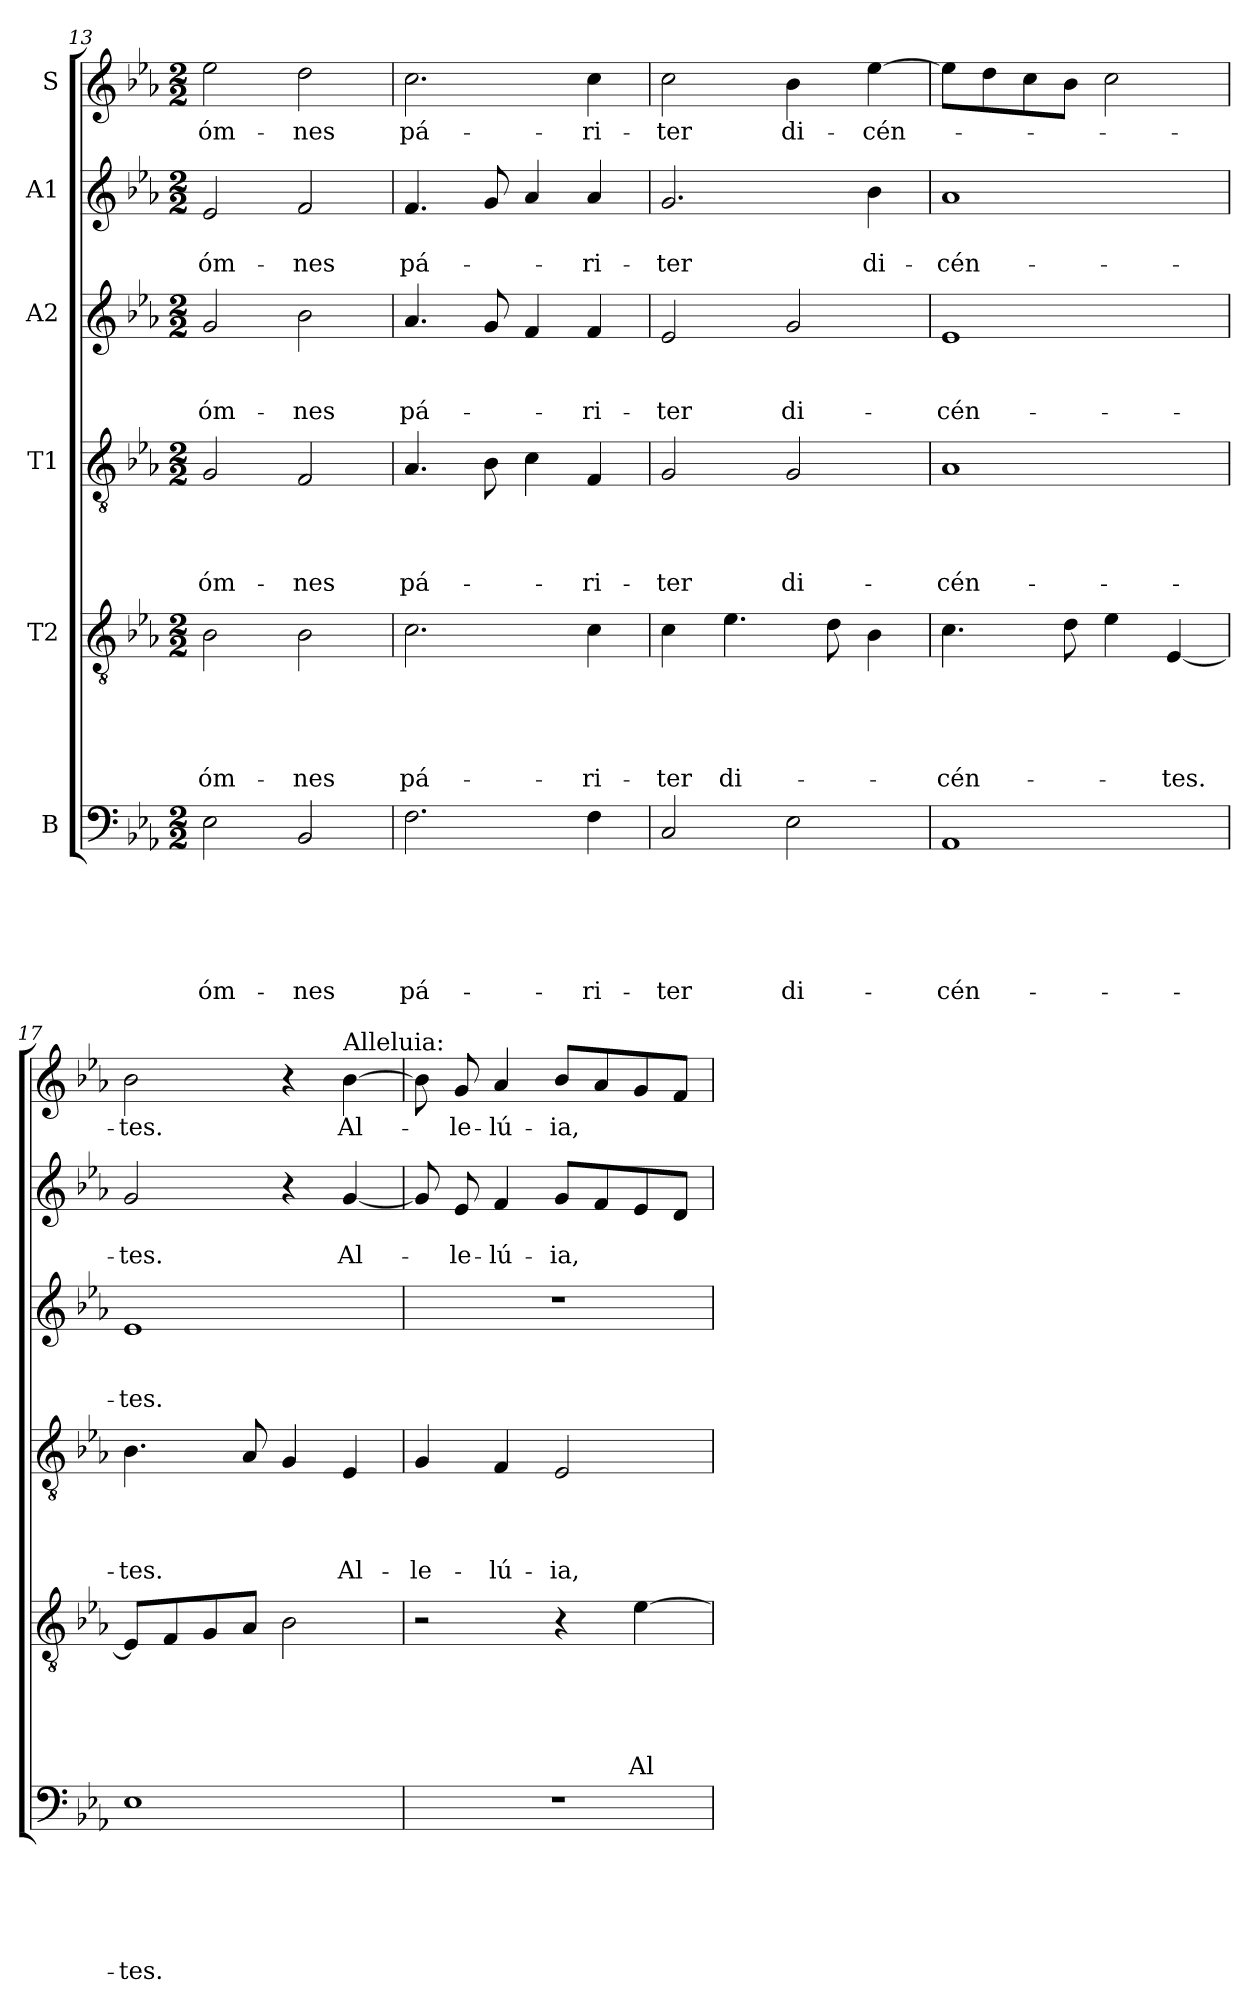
**kern	**text	**text	**text	**text	**text	**text	**kern	**text	**text	**text	**text	**text	**kern	**text	**text	**text	**text	**kern	**text	**text	**text	**kern	**text	**text	**kern	**text
*part6	*part6	*part6	*part6	*part6	*part6	*part6	*part5	*part5	*part5	*part5	*part5	*part5	*part4	*part4	*part4	*part4	*part4	*part3	*part3	*part3	*part3	*part2	*part2	*part2	*part1	*part1
*staff6	*staff6	*staff6	*staff6	*staff6	*staff6	*staff6	*staff5	*staff5	*staff5	*staff5	*staff5	*staff5	*staff4	*staff4	*staff4	*staff4	*staff4	*staff3	*staff3	*staff3	*staff3	*staff2	*staff2	*staff2	*staff1	*staff1
*I"B	*	*	*	*	*	*	*I"T2	*	*	*	*	*	*I"T1	*	*	*	*	*I"A2	*	*	*	*I"A1	*	*	*I"S	*
!!LO:PB:g=z
*clefF4	*	*	*	*	*	*	*clefGv2	*	*	*	*	*	*clefGv2	*	*	*	*	*clefG2	*	*	*	*clefG2	*	*	*clefG2	*
*k[b-e-a-]	*	*	*	*	*	*	*k[b-e-a-]	*	*	*	*	*	*k[b-e-a-]	*	*	*	*	*k[b-e-a-]	*	*	*	*k[b-e-a-]	*	*	*k[b-e-a-]	*
*E-:	*	*	*	*	*	*	*E-:	*	*	*	*	*	*E-:	*	*	*	*	*E-:	*	*	*	*E-:	*	*	*E-:	*
*M2/2	*	*	*	*	*	*	*M2/2	*	*	*	*	*	*M2/2	*	*	*	*	*M2/2	*	*	*	*M2/2	*	*	*M2/2	*
=13	=13	=13	=13	=13	=13	=13	=13	=13	=13	=13	=13	=13	=13	=13	=13	=13	=13	=13	=13	=13	=13	=13	=13	=13	=13	=13
!	!	!	!	!	!	!LO:LY:b	!	!	!	!	!	!LO:LY:b	!	!	!	!	!LO:LY:b	!	!	!	!LO:LY:b	!	!	!LO:LY:b	!	!LO:LY:b
2E-\	.	.	.	.	.	óm-	2B-\	.	.	.	.	óm-	2G/	.	.	.	óm-	2g/	.	.	óm-	2e-/	.	óm-	2ee-\	óm-
!	!	!	!	!	!	!LO:LY:b	!	!	!	!	!	!LO:LY:b	!	!	!	!	!LO:LY:b	!	!	!	!LO:LY:b	!	!	!LO:LY:b	!	!LO:LY:b
2BB-/	.	.	.	.	.	-nes	2B-\	.	.	.	.	-nes	2F/	.	.	.	-nes	2b-\	.	.	-nes	2f/	.	-nes	2dd\	-nes
=14	=14	=14	=14	=14	=14	=14	=14	=14	=14	=14	=14	=14	=14	=14	=14	=14	=14	=14	=14	=14	=14	=14	=14	=14	=14	=14
!	!	!	!	!	!	!LO:LY:b	!	!	!	!	!	!LO:LY:b	!	!	!	!	!LO:LY:b	!	!	!	!LO:LY:b	!	!	!LO:LY:b	!	!LO:LY:b
2.F\	.	.	.	.	.	pá-	2.c\	.	.	.	.	pá-	4.A-/	.	.	.	pá-	4.a-/	.	.	pá-	4.f/	.	pá-	2.cc\	pá-
.	.	.	.	.	.	.	.	.	.	.	.	.	8B-\	.	.	.	.	8g/	.	.	.	8g/	.	.	.	.
.	.	.	.	.	.	.	.	.	.	.	.	.	4c\	.	.	.	.	4f/	.	.	.	4a-/	.	.	.	.
!	!	!	!	!	!	!LO:LY:b	!	!	!	!	!	!LO:LY:b	!	!	!	!	!LO:LY:b	!	!	!	!LO:LY:b	!	!	!LO:LY:b	!	!LO:LY:b
4F\	.	.	.	.	.	-ri-	4c\	.	.	.	.	-ri-	4F/	.	.	.	-ri-	4f/	.	.	-ri-	4a-/	.	-ri-	4cc\	-ri-
=15	=15	=15	=15	=15	=15	=15	=15	=15	=15	=15	=15	=15	=15	=15	=15	=15	=15	=15	=15	=15	=15	=15	=15	=15	=15	=15
!	!	!	!	!	!	!LO:LY:b	!	!	!	!	!	!LO:LY:b	!	!	!	!	!LO:LY:b	!	!	!	!LO:LY:b	!	!	!LO:LY:b	!	!LO:LY:b
2C/	.	.	.	.	.	-ter	4c\	.	.	.	.	-ter	2G/	.	.	.	-ter	2e-/	.	.	-ter	2.g/	.	-ter	2cc\	-ter
!	!	!	!	!	!	!	!	!	!	!	!	!LO:LY:b	!	!	!	!	!	!	!	!	!	!	!	!	!	!
.	.	.	.	.	.	.	4.e-\	.	.	.	.	di-	.	.	.	.	.	.	.	.	.	.	.	.	.	.
!	!	!	!	!	!	!LO:LY:b	!	!	!	!	!	!	!	!	!	!	!LO:LY:b	!	!	!	!LO:LY:b	!	!	!	!	!LO:LY:b
2E-\	.	.	.	.	.	di-	.	.	.	.	.	.	2G/	.	.	.	di-	2g/	.	.	di-	.	.	.	4b-\	di-
.	.	.	.	.	.	.	8d\	.	.	.	.	.	.	.	.	.	.	.	.	.	.	.	.	.	.	.
!	!	!	!	!	!	!	!	!	!	!	!	!	!	!	!	!	!	!	!	!	!	!	!	!LO:LY:b	!	!LO:LY:b
.	.	.	.	.	.	.	4B-\	.	.	.	.	.	.	.	.	.	.	.	.	.	.	4b-\	.	di-	[4ee-\	-cén-
=16	=16	=16	=16	=16	=16	=16	=16	=16	=16	=16	=16	=16	=16	=16	=16	=16	=16	=16	=16	=16	=16	=16	=16	=16	=16	=16
!	!	!	!	!	!	!LO:LY:b	!	!	!	!	!	!LO:LY:b	!	!	!	!	!LO:LY:b	!	!	!	!LO:LY:b	!	!	!LO:LY:b	!	!
1AA-	.	.	.	.	.	-cén-	4.c\	.	.	.	.	-cén-	1A-	.	.	.	-cén-	1e-	.	.	-cén-	1a-	.	-cén-	8ee-\L]	.
.	.	.	.	.	.	.	.	.	.	.	.	.	.	.	.	.	.	.	.	.	.	.	.	.	8dd\	.
.	.	.	.	.	.	.	.	.	.	.	.	.	.	.	.	.	.	.	.	.	.	.	.	.	8cc\	.
.	.	.	.	.	.	.	8d\	.	.	.	.	.	.	.	.	.	.	.	.	.	.	.	.	.	8b-\J	.
.	.	.	.	.	.	.	4e-\	.	.	.	.	.	.	.	.	.	.	.	.	.	.	.	.	.	2cc\	.
!	!	!	!	!	!	!	!	!	!	!	!	!LO:LY:b	!	!	!	!	!	!	!	!	!	!	!	!	!	!
.	.	.	.	.	.	.	[4E-/	.	.	.	.	-tes.	.	.	.	.	.	.	.	.	.	.	.	.	.	.
=17	=17	=17	=17	=17	=17	=17	=17	=17	=17	=17	=17	=17	=17	=17	=17	=17	=17	=17	=17	=17	=17	=17	=17	=17	=17	=17
!	!	!	!	!	!	!LO:LY:b	!	!	!	!	!	!	!	!	!	!	!LO:LY:b	!	!	!	!LO:LY:b	!	!	!LO:LY:b	!	!LO:LY:b
1E-	.	.	.	.	.	-tes.	8E-/L]	.	.	.	.	.	4.B-\	.	.	.	-tes.	1e-	.	.	-tes.	2g/	.	-tes.	2b-\	-tes.
.	.	.	.	.	.	.	8F/	.	.	.	.	.	.	.	.	.	.	.	.	.	.	.	.	.	.	.
.	.	.	.	.	.	.	8G/	.	.	.	.	.	.	.	.	.	.	.	.	.	.	.	.	.	.	.
.	.	.	.	.	.	.	8A-/J	.	.	.	.	.	8A-/	.	.	.	.	.	.	.	.	.	.	.	.	.
.	.	.	.	.	.	.	2B-\	.	.	.	.	.	4G/	.	.	.	.	.	.	.	.	4r	.	.	4r	.
!	!	!	!	!	!	!	!	!	!	!	!	!	!	!	!	!	!	!	!	!	!	!	!	!	!LO:TX:a:t=Alleluia&colon;	!
!	!	!	!	!	!	!	!	!	!	!	!	!	!	!	!	!	!LO:LY:b	!	!	!	!	!	!	!LO:LY:b	!	!LO:LY:b
.	.	.	.	.	.	.	.	.	.	.	.	.	4E-/	.	.	.	Al-	.	.	.	.	[4g/	.	Al-	[4b-\	Al-
!!LO:PB:g=z
=18	=18	=18	=18	=18	=18	=18	=18	=18	=18	=18	=18	=18	=18	=18	=18	=18	=18	=18	=18	=18	=18	=18	=18	=18	=18	=18
!	!	!	!	!	!	!	!	!	!	!	!	!	!	!	!	!	!LO:LY:b	!	!	!	!	!	!	!	!	!
1r	.	.	.	.	.	.	2r	.	.	.	.	.	4G/	.	.	.	-le-	1r	.	.	.	8g/]	.	.	8b-\]	.
!	!	!	!	!	!	!	!	!	!	!	!	!	!	!	!	!	!	!	!	!	!	!	!	!LO:LY:b	!	!LO:LY:b
.	.	.	.	.	.	.	.	.	.	.	.	.	.	.	.	.	.	.	.	.	.	8e-/	.	-le-	8g/	-le-
!	!	!	!	!	!	!	!	!	!	!	!	!	!	!	!	!	!LO:LY:b	!	!	!	!	!	!	!LO:LY:b	!	!LO:LY:b
.	.	.	.	.	.	.	.	.	.	.	.	.	4F/	.	.	.	-lú-	.	.	.	.	4f/	.	-lú-	4a-/	-lú-
!	!	!	!	!	!	!	!	!	!	!	!	!	!	!	!	!	!LO:LY:b	!	!	!	!	!	!	!LO:LY:b	!	!LO:LY:b
.	.	.	.	.	.	.	4r	.	.	.	.	.	2E-/	.	.	.	-ia,	.	.	.	.	8g/L	.	-ia,	8b-/L	-ia,
.	.	.	.	.	.	.	.	.	.	.	.	.	.	.	.	.	.	.	.	.	.	8f/	.	.	8a-/	.
!	!	!	!	!	!	!	!	!	!	!	!	!LO:LY:b	!	!	!	!	!	!	!	!	!	!	!	!	!	!
.	.	.	.	.	.	.	[4e-\	.	.	.	.	Al-	.	.	.	.	.	.	.	.	.	8e-/	.	.	8g/	.
.	.	.	.	.	.	.	.	.	.	.	.	.	.	.	.	.	.	.	.	.	.	8d/J	.	.	8f/J	.
=	=	=	=	=	=	=	=	=	=	=	=	=	=	=	=	=	=	=	=	=	=	=	=	=	=	=
*-	*-	*-	*-	*-	*-	*-	*-	*-	*-	*-	*-	*-	*-	*-	*-	*-	*-	*-	*-	*-	*-	*-	*-	*-	*-	*-
